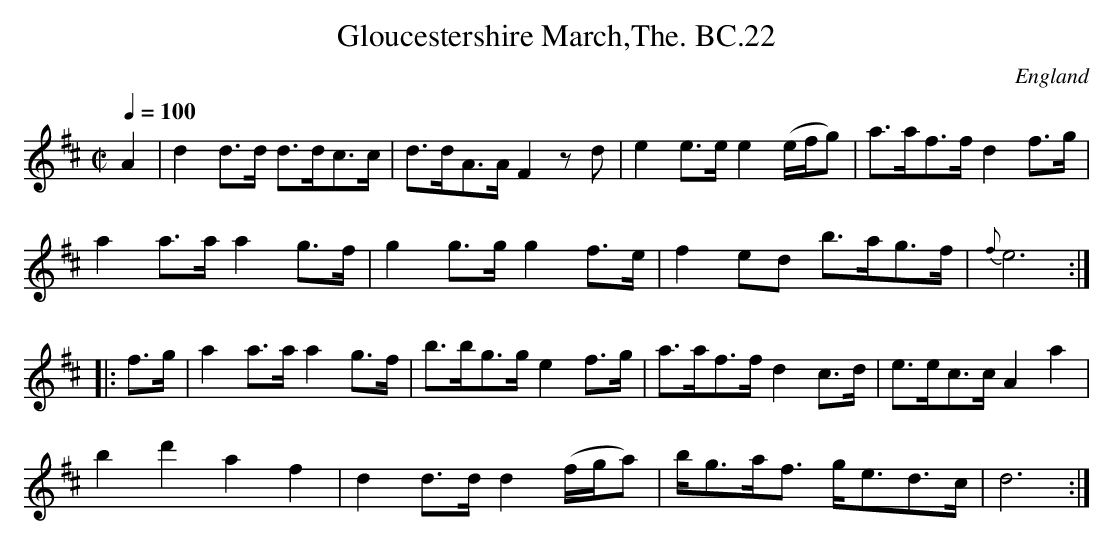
X:1
T:Gloucestershire March,The. BC.22
M:C|
L:1/8
Q:1/4=100
O:England
K:D major
A2|d2 d>d d>dc>c|d>dA>A F2 z d|e2 e>e e2(e/f/g)|a>af>f d2 f>g|!
a2 a>a a2 g>f|g2 g>g g2 f>e|f2 ed b>ag>f|{f}e6:|!
|:f>g|a2 a>a a2 g>f|b>bg>g e2 f>g|a>af>f d2 c>d|e>ec>c A2 a2|!
b2 d'2 a2 f2|d2 d>d d2 (f/g/a)|b<ga<f g<ed>c|d6:|
